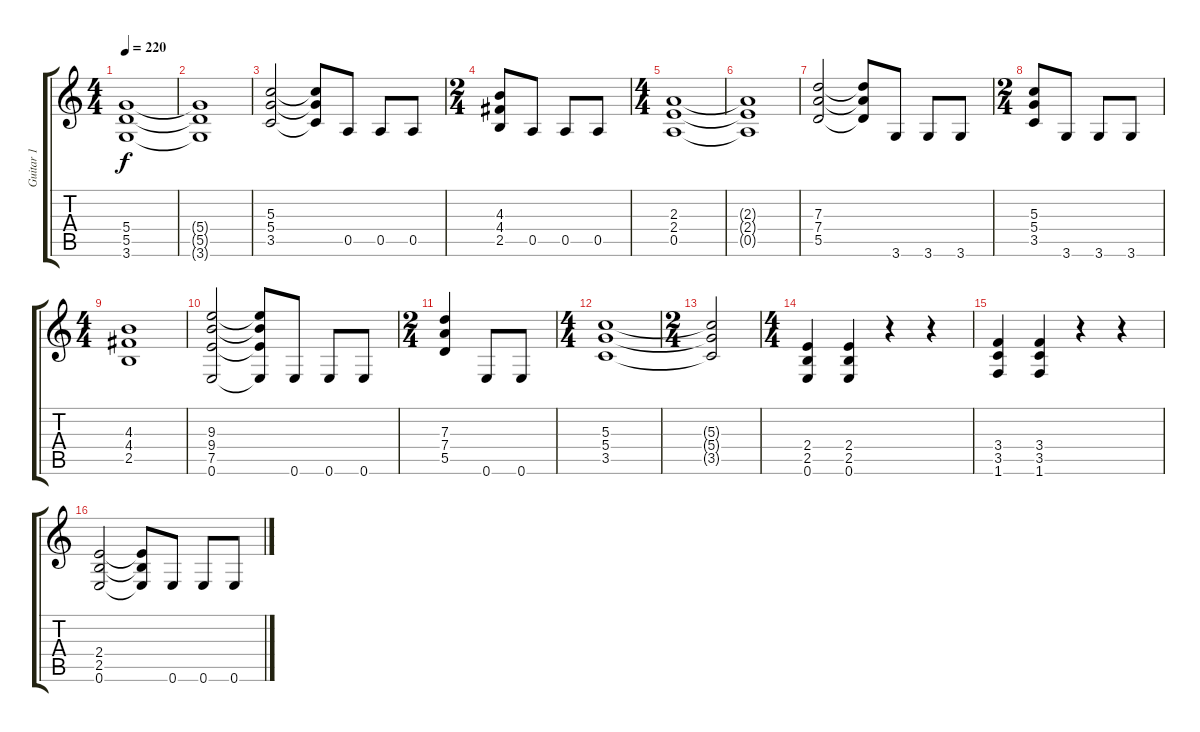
\track ("Guitar 1" "Guitar 1") {instrument electricguitarmuted}
\staff {score tabs}
\tuning (E4 B3 G3 D3 A2 E2) {hide}
\ts (4 4)
\tempo 220
\clef g2
\ks c
(5.4 5.5 3.6).1{dy f instrument overdrivenguitar} |
(5.4{t} 5.5{t} 3.6{t}).1 |
(5.3 5.4 3.5).2 (5.3{t} 5.4{t} 3.5{t}).8 0.5.8{instrument electricguitarmuted} 0.5.8 0.5.8 |
\ts (2 4)
(4.3 4.4 2.5).8{instrument overdrivenguitar} 0.5.8{instrument electricguitarmuted} 0.5.8 0.5.8 |
\ts (4 4)
(2.3 2.4 0.5).1{instrument overdrivenguitar} |
(2.3{t} 2.4{t} 0.5{t}).1 |
(7.3 7.4 5.5).2 (7.3{t} 7.4{t} 5.5{t}).8 3.6.8{instrument electricguitarmuted} 3.6.8 3.6.8 |
\ts (2 4)
(5.3 5.4 3.5).8{instrument overdrivenguitar} 3.6.8{instrument electricguitarmuted} 3.6.8 3.6.8 |
\ts (4 4)
(4.3 4.4 2.5).1{instrument overdrivenguitar} |
(9.3 9.4 7.5 0.6).2 (9.3{t} 9.4{t} 7.5{t} 0.6{t}).8 0.6.8{instrument electricguitarmuted} 0.6.8 0.6.8 |
\ts (2 4)
(7.3 7.4 5.5).4{instrument overdrivenguitar} 0.6.8{instrument electricguitarmuted} 0.6.8 |
\ts (4 4)
(5.3 5.4 3.5).1{instrument overdrivenguitar} |
\ts (2 4)
(5.3{t} 5.4{t} 3.5{t}).2 |
\ts (4 4)
(2.4 2.5 0.6).4 (2.4 2.5 0.6).4 r.4 r.4 |
(3.4 3.5 1.6).4 (3.4 3.5 1.6).4 r.4 r.4 |
(2.4 2.5 0.6).2 (2.4{t} 2.5{t} 0.6{t}).8 0.6.8{instrument electricguitarmuted} 0.6.8 0.6.8
